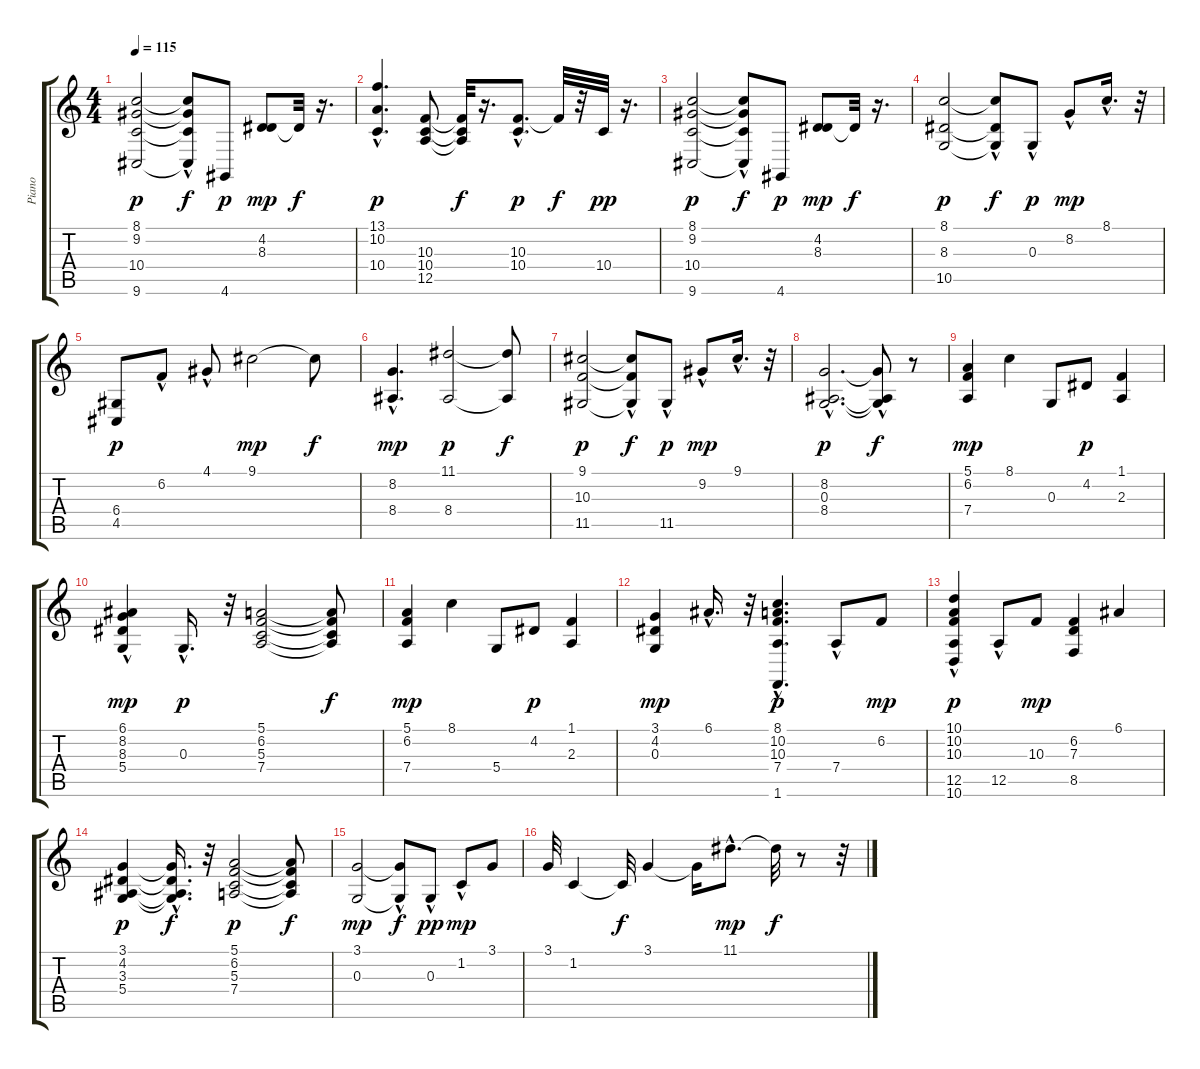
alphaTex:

\track ("Piano" "Piano") {instrument electricpiano1}
\staff {score tabs}
\tuning (E4 B3 G3 D3 A2 E2) {hide}
\ts (4 4)
\tempo 115
\clef g2
\ks c
(8.1 9.2 10.4 9.6).2{dy p} (8.1{hac t} 9.2{hac t} 10.4{hac t} 9.6{t}).8{dy f} 4.6.8{dy p} (4.2 8.3).8{dy mp} 8.3{t}.32{dy f} r.16{d} |
(13.1{hac} 10.2{hac} 10.4{hac}).4{d dy p} (10.3 10.4 12.5).8 (10.3{t} 10.4{t} 12.5{t}).32{dy f} r.16{d} (10.3{hac} 10.4).8{d dy p} 10.3{t}.32{dy f} r.32 10.4.32{dy pp} r.16{d} |
(8.1 9.2 10.4 9.6).2{dy p} (8.1{hac t} 9.2{hac t} 10.4{hac t} 9.6{t}).8{dy f} 4.6.8{dy p} (4.2 8.3).8{dy mp} 8.3{t}.32{dy f} r.16{d} |
(8.1 8.3 10.5).2{dy p} (8.1{t} 8.3{hac t} 10.5{t}).8{dy f} 0.3{hac}.8{dy p} 8.2{hac}.8{dy mp} 8.1{hac}.16{d} r.32 |
(6.4 4.5).8{dy p} 6.2{hac}.8 4.1{hac}.8 9.1.2{dy mp} 9.1{t}.8{dy f} |
(8.2 8.4{hac}).4{d dy mp} (11.1 8.4).2{dy p} (11.1{t} 8.4{t}).8{dy f} |
(9.1 10.3 11.5).2{dy p} (9.1{t} 10.3{hac t} 11.5{t}).8{dy f} 11.5{hac}.8{dy p} 9.2{hac}.8{dy mp} 9.1{hac}.16{d} r.32 |
(8.2{hac} 0.3{hac} 8.4{hac}).2{d dy p} (8.2{t} 0.3{hac t} 8.4{hac t}).8{dy f} r.8 |
(5.1 6.2 7.4).4{dy mp} 8.1.4 0.3.8 4.2.8{dy p} (1.1 2.3).4 |
(6.1 8.2 8.3 5.4{hac}).4{dy mp} 0.3{hac}.16{d dy p} r.32 (5.1 6.2 5.3 7.4).2 (5.1{t} 6.2{t} 5.3{t} 7.4{t}).8{dy f} |
(5.1 6.2 7.4).4{dy mp} 8.1.4 5.4.8 4.2.8{dy p} (1.1 2.3).4 |
(3.1 4.2 0.3).4{dy mp} 6.1{hac}.16{d} r.32 (8.1 10.2 10.3{hac} 7.4 1.6).4{d dy p} 7.4{hac}.8 6.2.8{dy mp} |
(10.1 10.2 10.3 12.5{hac} 10.6{hac}).4{dy p} 12.5{hac}.8 10.3.8{dy mp} (6.2 7.3 8.5).4 6.1.4 |
(3.1 4.2 3.3 5.4).4{dy p} (3.1{hac t} 4.2{hac t} 3.3{hac t} 5.4{hac t}).16{d dy f} r.32 (5.1 6.2 5.3 7.4).2{dy p} (5.1{t} 6.2{t} 5.3{t} 7.4{t}).8{dy f} |
(3.1 0.3).2{dy mp} (3.1{hac t} 0.3{t}).8{dy f} 0.3{hac}.8{dy pp} 1.2{hac}.8{dy mp} 3.1.8 |
3.1.32 1.2.4 1.2{t}.32{dy f} 3.1.4 3.1{t}.16 11.1{hac}.8{d dy mp} 11.1{t}.32{dy f} r.8 r.32
